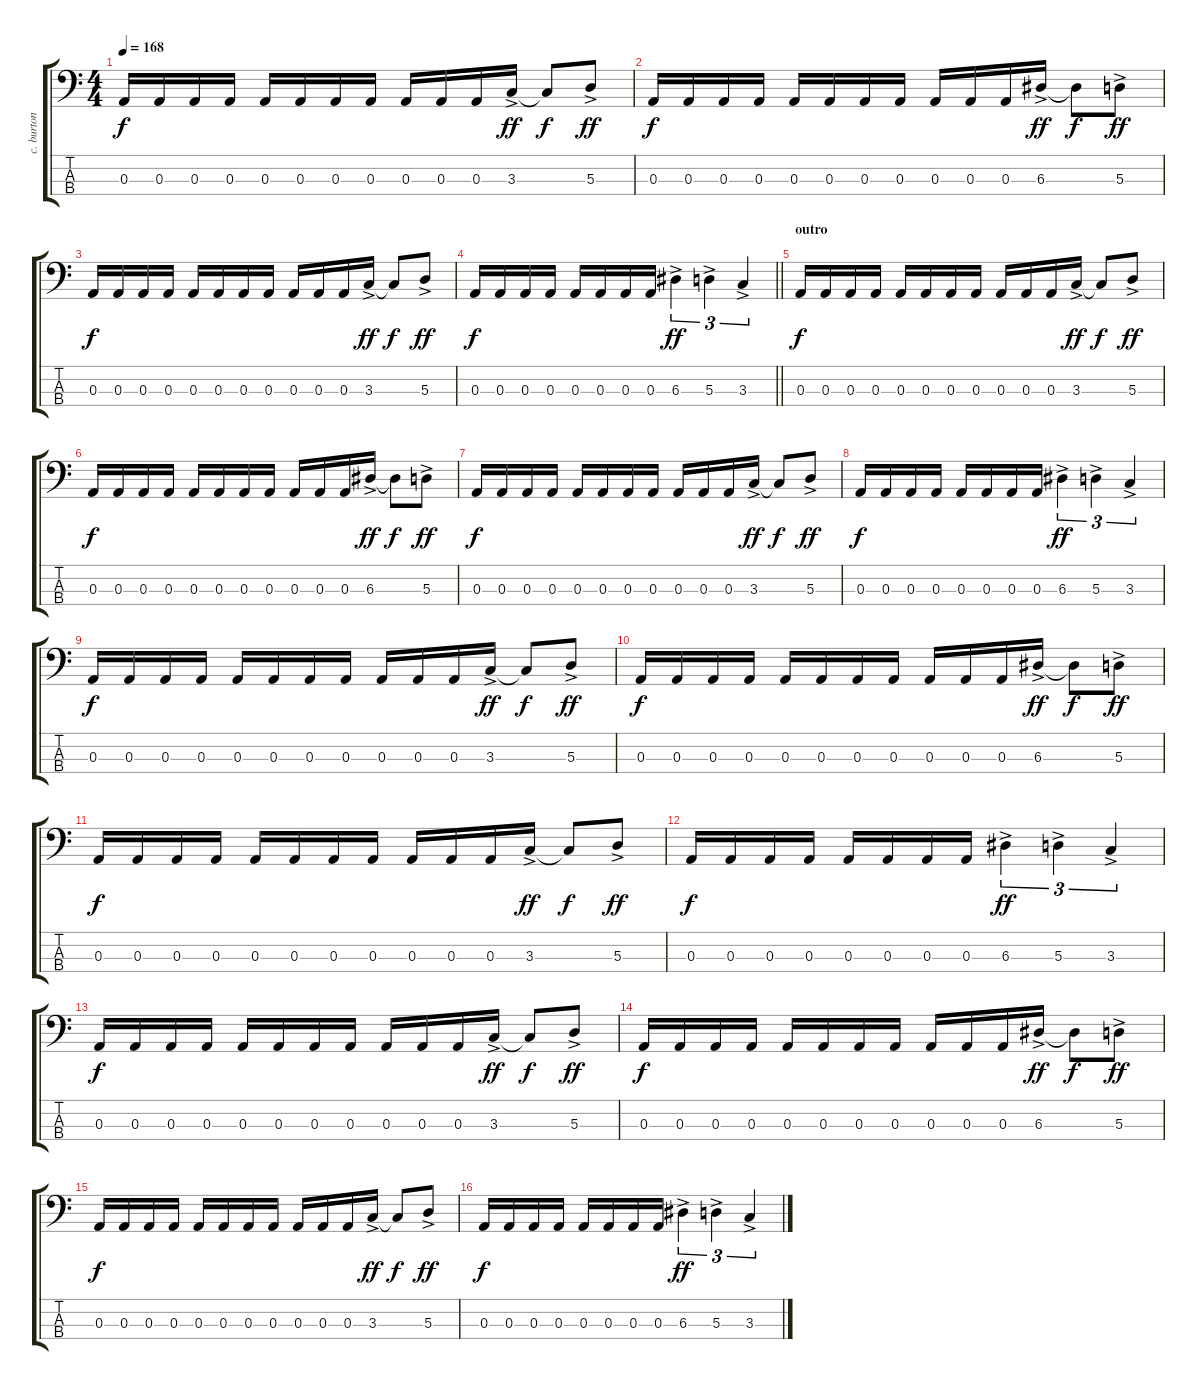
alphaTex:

\track ("c. burton - bass" "c. burton ") {instrument electricbassfinger}
\staff {score tabs}
\tuning (G2 D2 A1 E1) {hide}
\ts (4 4)
\tempo 168
\clef f4
\ks c
0.3.16{dy f} 0.3.16 0.3.16 0.3.16 0.3.16 0.3.16 0.3.16 0.3.16 0.3.16 0.3.16 0.3.16 3.3{ac}.16{dy ff} 3.3{t}.8{dy f} 5.3{ac}.8{dy ff} |
0.3.16{dy f} 0.3.16 0.3.16 0.3.16 0.3.16 0.3.16 0.3.16 0.3.16 0.3.16 0.3.16 0.3.16 6.3{ac}.16{dy ff} 6.3{t}.8{dy f} 5.3{ac}.8{dy ff} |
0.3.16{dy f} 0.3.16 0.3.16 0.3.16 0.3.16 0.3.16 0.3.16 0.3.16 0.3.16 0.3.16 0.3.16 3.3{ac}.16{dy ff} 3.3{t}.8{dy f} 5.3{ac}.8{dy ff} |
\barLineRight lightlight
0.3.16{dy f} 0.3.16 0.3.16 0.3.16 0.3.16 0.3.16 0.3.16 0.3.16 6.3{ac}.4{tu (3 2) dy ff} 5.3{ac}.4{tu (3 2)} 3.3{ac}.4{tu (3 2)} |
\section ("" "outro")
0.3.16{dy f} 0.3.16 0.3.16 0.3.16 0.3.16 0.3.16 0.3.16 0.3.16 0.3.16 0.3.16 0.3.16 3.3{ac}.16{dy ff} 3.3{t}.8{dy f} 5.3{ac}.8{dy ff} |
0.3.16{dy f} 0.3.16 0.3.16 0.3.16 0.3.16 0.3.16 0.3.16 0.3.16 0.3.16 0.3.16 0.3.16 6.3{ac}.16{dy ff} 6.3{t}.8{dy f} 5.3{ac}.8{dy ff} |
0.3.16{dy f} 0.3.16 0.3.16 0.3.16 0.3.16 0.3.16 0.3.16 0.3.16 0.3.16 0.3.16 0.3.16 3.3{ac}.16{dy ff} 3.3{t}.8{dy f} 5.3{ac}.8{dy ff} |
0.3.16{dy f} 0.3.16 0.3.16 0.3.16 0.3.16 0.3.16 0.3.16 0.3.16 6.3{ac}.4{tu (3 2) dy ff} 5.3{ac}.4{tu (3 2)} 3.3{ac}.4{tu (3 2)} |
0.3.16{dy f} 0.3.16 0.3.16 0.3.16 0.3.16 0.3.16 0.3.16 0.3.16 0.3.16 0.3.16 0.3.16 3.3{ac}.16{dy ff} 3.3{t}.8{dy f} 5.3{ac}.8{dy ff} |
0.3.16{dy f} 0.3.16 0.3.16 0.3.16 0.3.16 0.3.16 0.3.16 0.3.16 0.3.16 0.3.16 0.3.16 6.3{ac}.16{dy ff} 6.3{t}.8{dy f} 5.3{ac}.8{dy ff} |
0.3.16{dy f} 0.3.16 0.3.16 0.3.16 0.3.16 0.3.16 0.3.16 0.3.16 0.3.16 0.3.16 0.3.16 3.3{ac}.16{dy ff} 3.3{t}.8{dy f} 5.3{ac}.8{dy ff} |
0.3.16{dy f} 0.3.16 0.3.16 0.3.16 0.3.16 0.3.16 0.3.16 0.3.16 6.3{ac}.4{tu (3 2) dy ff} 5.3{ac}.4{tu (3 2)} 3.3{ac}.4{tu (3 2)} |
0.3.16{dy f} 0.3.16 0.3.16 0.3.16 0.3.16 0.3.16 0.3.16 0.3.16 0.3.16 0.3.16 0.3.16 3.3{ac}.16{dy ff} 3.3{t}.8{dy f} 5.3{ac}.8{dy ff} |
0.3.16{dy f} 0.3.16 0.3.16 0.3.16 0.3.16 0.3.16 0.3.16 0.3.16 0.3.16 0.3.16 0.3.16 6.3{ac}.16{dy ff} 6.3{t}.8{dy f} 5.3{ac}.8{dy ff} |
0.3.16{dy f} 0.3.16 0.3.16 0.3.16 0.3.16 0.3.16 0.3.16 0.3.16 0.3.16 0.3.16 0.3.16 3.3{ac}.16{dy ff} 3.3{t}.8{dy f} 5.3{ac}.8{dy ff} |
0.3.16{dy f} 0.3.16 0.3.16 0.3.16 0.3.16 0.3.16 0.3.16 0.3.16 6.3{ac}.4{tu (3 2) dy ff} 5.3{ac}.4{tu (3 2)} 3.3{ac}.4{tu (3 2)}
